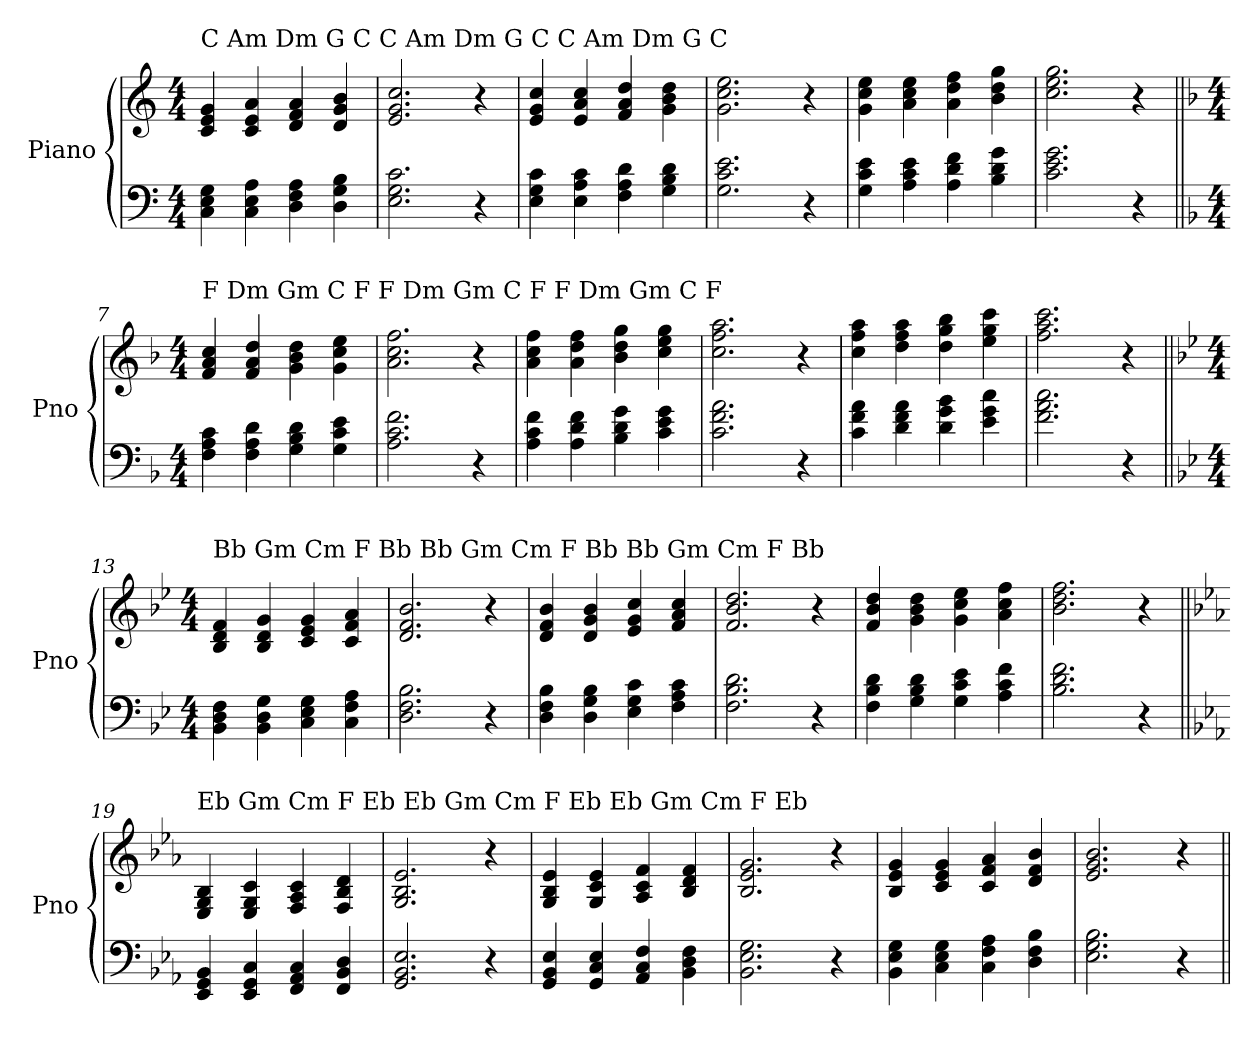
**kern	**kern
*part1	*part1
*staff2	*staff1
*I"Piano	*
*I'Pno	*
*clefF4	*clefG2
*k[]	*k[]
*M4/4	*M4/4
=1	=1
!	!LO:TX:a:t=C      Am     Dm    G         C                     C      Am   Dm  G         C                       C   Am  Dm G      C
4C\ 4E\ 4G\	4c/ 4e/ 4g/
4C\ 4E\ 4A\	4c/ 4e/ 4a/
4D\ 4F\ 4A\	4d/ 4f/ 4a/
4D\ 4G\ 4B\	4d/ 4g/ 4b/
=2	=2
2.E\ 2.G\ 2.c\	2.e/ 2.g/ 2.cc/
4r	4r
=3	=3
4E\ 4G\ 4c\	4e/ 4g/ 4cc/
4E\ 4A\ 4c\	4e/ 4a/ 4cc/
4F\ 4A\ 4d\	4f/ 4a/ 4dd/
4G\ 4B\ 4d\	4g\ 4b\ 4dd\
=4	=4
2.G\ 2.c\ 2.e\	2.g\ 2.cc\ 2.ee\
4r	4r
=5	=5
4G\ 4c\ 4e\	4g\ 4cc\ 4ee\
4A\ 4c\ 4e\	4a\ 4cc\ 4ee\
4A\ 4d\ 4f\	4a\ 4dd\ 4ff\
4B\ 4d\ 4g\	4b\ 4dd\ 4gg\
=6	=6
2.c\ 2.e\ 2.g\	2.cc\ 2.ee\ 2.gg\
4r	4r
!!LO:LB:g=z
=7||	=7||
*k[b-]	*k[b-]
*F:	*F:
*M4/4	*M4/4
!	!LO:TX:a:t=F       Dm    Gm    C            F                      F      Dm    Gm   C          F                      F     Dm Gm  C       F
4F\ 4A\ 4c\	4f/ 4a/ 4cc/
4F\ 4A\ 4d\	4f/ 4a/ 4dd/
4G\ 4B-\ 4d\	4g\ 4b-\ 4dd\
4G\ 4c\ 4e\	4g\ 4cc\ 4ee\
=8	=8
2.A\ 2.c\ 2.f\	2.a\ 2.cc\ 2.ff\
4r	4r
=9	=9
4A\ 4c\ 4f\	4a\ 4cc\ 4ff\
4A\ 4d\ 4f\	4a\ 4dd\ 4ff\
4B-\ 4d\ 4g\	4b-\ 4dd\ 4gg\
4c\ 4e\ 4g\	4cc\ 4ee\ 4gg\
=10	=10
2.c\ 2.f\ 2.a\	2.cc\ 2.ff\ 2.aa\
4r	4r
=11	=11
4c\ 4f\ 4a\	4cc\ 4ff\ 4aa\
4d\ 4f\ 4a\	4dd\ 4ff\ 4aa\
4d\ 4g\ 4b-\	4dd\ 4gg\ 4bb-\
4e\ 4g\ 4cc\	4ee\ 4gg\ 4ccc\
=12	=12
2.f\ 2.a\ 2.cc\	2.ff\ 2.aa\ 2.ccc\
4r	4r
!!LO:LB:g=z
=13||	=13||
*k[b-e-]	*k[b-e-]
*B-:	*B-:
*M4/4	*M4/4
!	!LO:TX:a:t=Bb    Gm    Cm     F          Bb                    Bb    Gm    Cm   F          Bb                    Bb  Gm   Cm   F         Bb
4BB-\ 4D\ 4F\	4B-/ 4d/ 4f/
4BB-\ 4D\ 4G\	4B-/ 4d/ 4g/
4C\ 4E-\ 4G\	4c/ 4e-/ 4g/
4C\ 4F\ 4A\	4c/ 4f/ 4a/
=14	=14
2.D\ 2.F\ 2.B-\	2.d/ 2.f/ 2.b-/
4r	4r
=15	=15
4D\ 4F\ 4B-\	4d/ 4f/ 4b-/
4D\ 4G\ 4B-\	4d/ 4g/ 4b-/
4E-\ 4G\ 4c\	4e-/ 4g/ 4cc/
4F\ 4A\ 4c\	4f/ 4a/ 4cc/
=16	=16
2.F\ 2.B-\ 2.d\	2.f/ 2.b-/ 2.dd/
4r	4r
=17	=17
4F\ 4B-\ 4d\	4f/ 4b-/ 4dd/
4G\ 4B-\ 4d\	4g\ 4b-\ 4dd\
4G\ 4c\ 4e-\	4g\ 4cc\ 4ee-\
4A\ 4c\ 4f\	4a\ 4cc\ 4ff\
=18	=18
2.B-\ 2.d\ 2.f\	2.b-\ 2.dd\ 2.ff\
4r	4r
!!LO:LB:g=z
=19||	=19||
*k[b-e-a-]	*k[b-e-a-]
*E-:	*E-:
!	!LO:TX:a:t=Eb    Gm   Cm   F          Eb                        Eb   Gm Cm   F        Eb                       Eb    Gm   Cm    F         Eb
4EE-/ 4GG/ 4BB-/	4E-/ 4G/ 4B-/
4EE-/ 4GG/ 4C/	4E-/ 4G/ 4c/
4FF/ 4AA-/ 4C/	4F/ 4A-/ 4c/
4FF/ 4BB-/ 4D/	4F/ 4B-/ 4d/
=20	=20
2.GG/ 2.BB-/ 2.E-/	2.G/ 2.B-/ 2.e-/
4r	4r
=21	=21
4GG/ 4BB-/ 4E-/	4G/ 4B-/ 4e-/
4GG/ 4C/ 4E-/	4G/ 4c/ 4e-/
4AA-/ 4C/ 4F/	4A-/ 4c/ 4f/
4BB-\ 4D\ 4F\	4B-/ 4d/ 4f/
=22	=22
2.BB-\ 2.E-\ 2.G\	2.B-/ 2.e-/ 2.g/
4r	4r
=23	=23
4BB-\ 4E-\ 4G\	4B-/ 4e-/ 4g/
4C\ 4E-\ 4G\	4c/ 4e-/ 4g/
4C\ 4F\ 4A-\	4c/ 4f/ 4a-/
4D\ 4F\ 4B-\	4d/ 4f/ 4b-/
=24	=24
2.E-\ 2.G\ 2.B-\	2.e-/ 2.g/ 2.b-/
4r	4r
=||	=||
*-	*-
